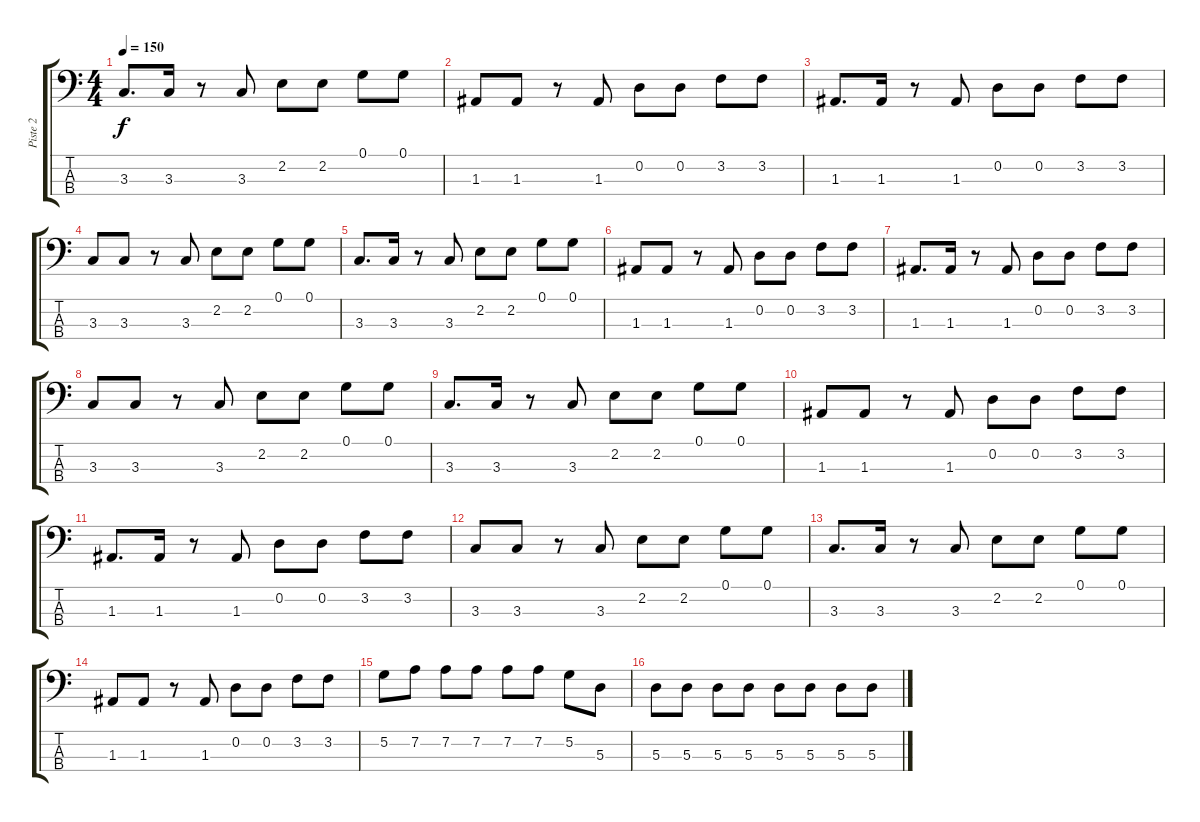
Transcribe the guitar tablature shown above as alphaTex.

\track ("Piste 2" "Piste 2") {instrument electricbassfinger}
\staff {score tabs}
\tuning (G2 D2 A1 E1) {hide}
\ts (4 4)
\tempo 150
\clef f4
\ks c
3.3.8{d dy f} 3.3.16 r.8 3.3.8 2.2.8 2.2.8 0.1.8 0.1.8 |
1.3.8 1.3.8 r.8 1.3.8 0.2.8 0.2.8 3.2.8 3.2.8 |
1.3.8{d} 1.3.16 r.8 1.3.8 0.2.8 0.2.8 3.2.8 3.2.8 |
3.3.8 3.3.8 r.8 3.3.8 2.2.8 2.2.8 0.1.8 0.1.8 |
3.3.8{d} 3.3.16 r.8 3.3.8 2.2.8 2.2.8 0.1.8 0.1.8 |
1.3.8 1.3.8 r.8 1.3.8 0.2.8 0.2.8 3.2.8 3.2.8 |
1.3.8{d} 1.3.16 r.8 1.3.8 0.2.8 0.2.8 3.2.8 3.2.8 |
3.3.8 3.3.8 r.8 3.3.8 2.2.8 2.2.8 0.1.8 0.1.8 |
3.3.8{d} 3.3.16 r.8 3.3.8 2.2.8 2.2.8 0.1.8 0.1.8 |
1.3.8 1.3.8 r.8 1.3.8 0.2.8 0.2.8 3.2.8 3.2.8 |
1.3.8{d} 1.3.16 r.8 1.3.8 0.2.8 0.2.8 3.2.8 3.2.8 |
3.3.8 3.3.8 r.8 3.3.8 2.2.8 2.2.8 0.1.8 0.1.8 |
3.3.8{d} 3.3.16 r.8 3.3.8 2.2.8 2.2.8 0.1.8 0.1.8 |
1.3.8 1.3.8 r.8 1.3.8 0.2.8 0.2.8 3.2.8 3.2.8 |
5.2.8 7.2.8 7.2.8 7.2.8 7.2.8 7.2.8 5.2.8 5.3.8 |
5.3.8 5.3.8 5.3.8 5.3.8 5.3.8 5.3.8 5.3.8 5.3.8
